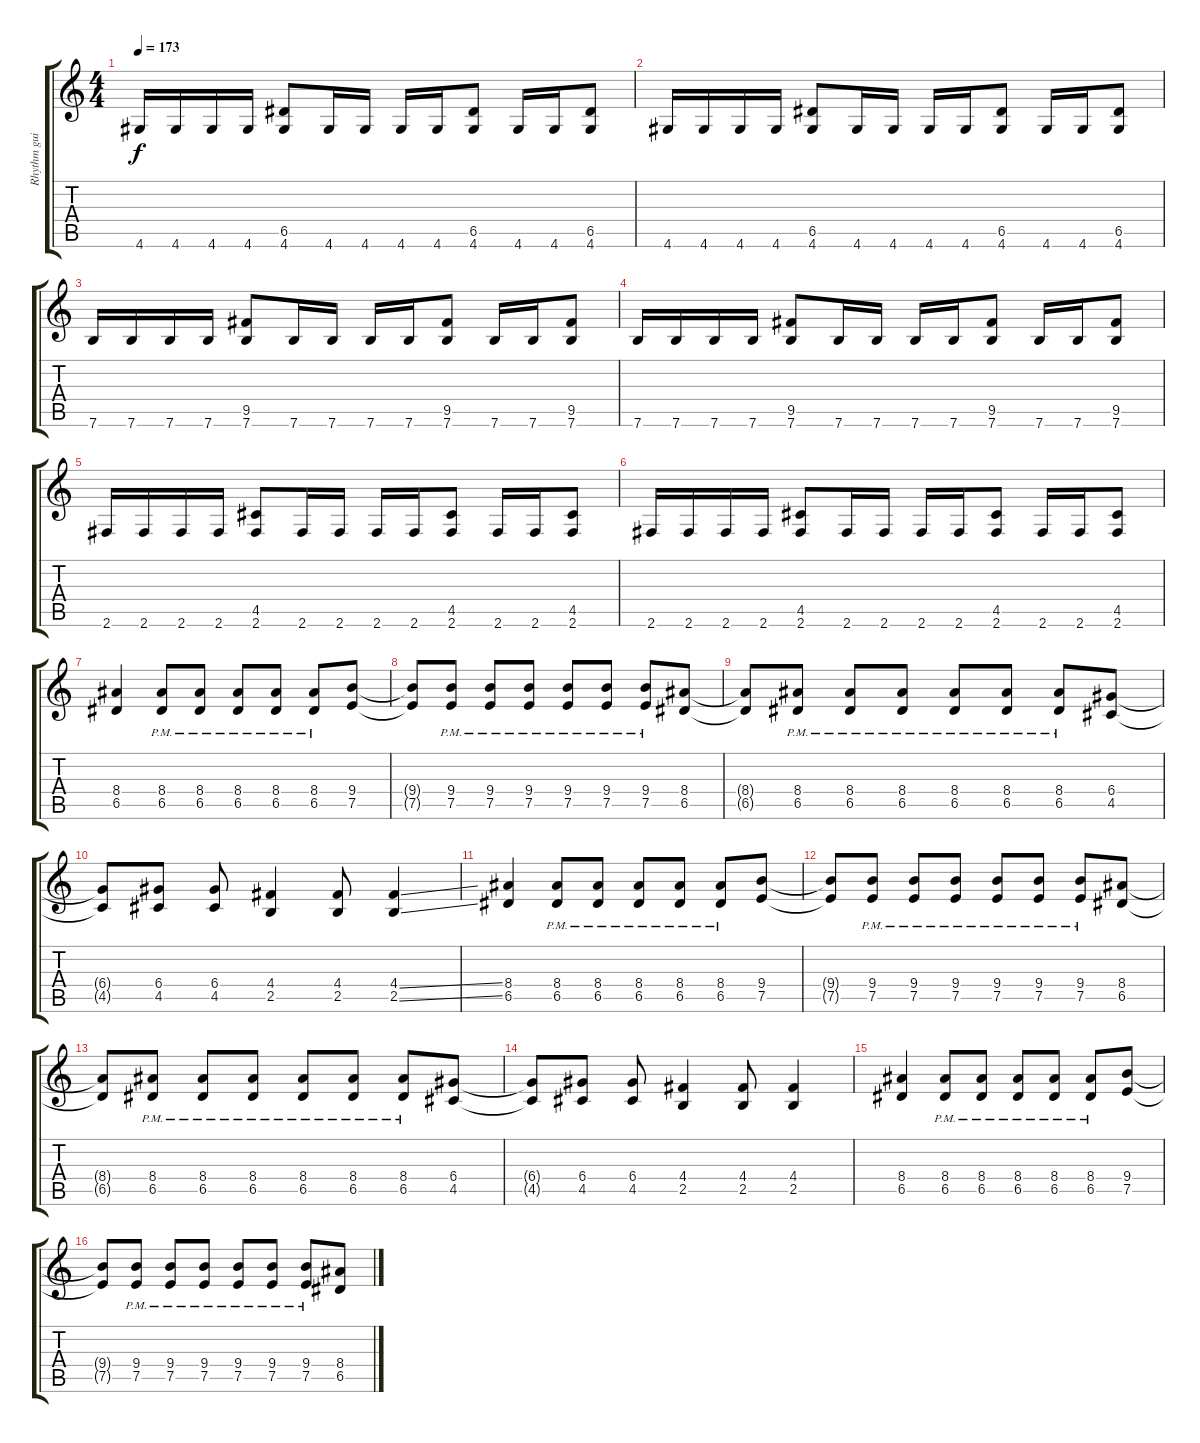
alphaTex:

\track ("Rhythm guitar" "Rhythm gui") {instrument distortionguitar}
\staff {score tabs}
\tuning (E4 B3 G3 D3 A2 E2) {hide}
\ts (4 4)
\tempo 173
\clef g2
\ks c
4.6.16{dy f} 4.6.16 4.6.16 4.6.16 (6.5 4.6).8 4.6.16 4.6.16 4.6.16 4.6.16 (6.5 4.6).8 4.6.16 4.6.16 (6.5 4.6).8 |
4.6.16 4.6.16 4.6.16 4.6.16 (6.5 4.6).8 4.6.16 4.6.16 4.6.16 4.6.16 (6.5 4.6).8 4.6.16 4.6.16 (6.5 4.6).8 |
7.6.16 7.6.16 7.6.16 7.6.16 (9.5 7.6).8 7.6.16 7.6.16 7.6.16 7.6.16 (9.5 7.6).8 7.6.16 7.6.16 (9.5 7.6).8 |
7.6.16 7.6.16 7.6.16 7.6.16 (9.5 7.6).8 7.6.16 7.6.16 7.6.16 7.6.16 (9.5 7.6).8 7.6.16 7.6.16 (9.5 7.6).8 |
2.6.16 2.6.16 2.6.16 2.6.16 (4.5 2.6).8 2.6.16 2.6.16 2.6.16 2.6.16 (4.5 2.6).8 2.6.16 2.6.16 (4.5 2.6).8 |
2.6.16 2.6.16 2.6.16 2.6.16 (4.5 2.6).8 2.6.16 2.6.16 2.6.16 2.6.16 (4.5 2.6).8 2.6.16 2.6.16 (4.5 2.6).8 |
(8.4 6.5).4 (8.4{pm} 6.5{pm}).8 (8.4{pm} 6.5{pm}).8 (8.4{pm} 6.5{pm}).8 (8.4{pm} 6.5{pm}).8 (8.4{pm} 6.5{pm}).8 (9.4 7.5).8 |
(9.4{t} 7.5{t}).8 (9.4{pm} 7.5{pm}).8 (9.4{pm} 7.5{pm}).8 (9.4{pm} 7.5{pm}).8 (9.4{pm} 7.5{pm}).8 (9.4{pm} 7.5{pm}).8 (9.4{pm} 7.5{pm}).8 (8.4 6.5).8 |
(8.4{t} 6.5{t}).8 (8.4{pm} 6.5{pm}).8 (8.4{pm} 6.5{pm}).8 (8.4{pm} 6.5{pm}).8 (8.4{pm} 6.5{pm}).8 (8.4{pm} 6.5{pm}).8 (8.4{pm} 6.5{pm}).8 (6.4 4.5).8 |
(6.4{t} 4.5{t}).8 (6.4 4.5).8 (6.4 4.5).8 (4.4 2.5).4 (4.4 2.5).8 (4.4{ss} 2.5{ss}).4 |
(8.4 6.5).4 (8.4{pm} 6.5{pm}).8 (8.4{pm} 6.5{pm}).8 (8.4{pm} 6.5{pm}).8 (8.4{pm} 6.5{pm}).8 (8.4{pm} 6.5{pm}).8 (9.4 7.5).8 |
(9.4{t} 7.5{t}).8 (9.4{pm} 7.5{pm}).8 (9.4{pm} 7.5{pm}).8 (9.4{pm} 7.5{pm}).8 (9.4{pm} 7.5{pm}).8 (9.4{pm} 7.5{pm}).8 (9.4{pm} 7.5{pm}).8 (8.4 6.5).8 |
(8.4{t} 6.5{t}).8 (8.4{pm} 6.5{pm}).8 (8.4{pm} 6.5{pm}).8 (8.4{pm} 6.5{pm}).8 (8.4{pm} 6.5{pm}).8 (8.4{pm} 6.5{pm}).8 (8.4{pm} 6.5{pm}).8 (6.4 4.5).8 |
(6.4{t} 4.5{t}).8 (6.4 4.5).8 (6.4 4.5).8 (4.4 2.5).4 (4.4 2.5).8 (4.4 2.5).4 |
(8.4 6.5).4 (8.4{pm} 6.5{pm}).8 (8.4{pm} 6.5{pm}).8 (8.4{pm} 6.5{pm}).8 (8.4{pm} 6.5{pm}).8 (8.4{pm} 6.5{pm}).8 (9.4 7.5).8 |
(9.4{t} 7.5{t}).8 (9.4{pm} 7.5{pm}).8 (9.4{pm} 7.5{pm}).8 (9.4{pm} 7.5{pm}).8 (9.4{pm} 7.5{pm}).8 (9.4{pm} 7.5{pm}).8 (9.4{pm} 7.5{pm}).8 (8.4 6.5).8
